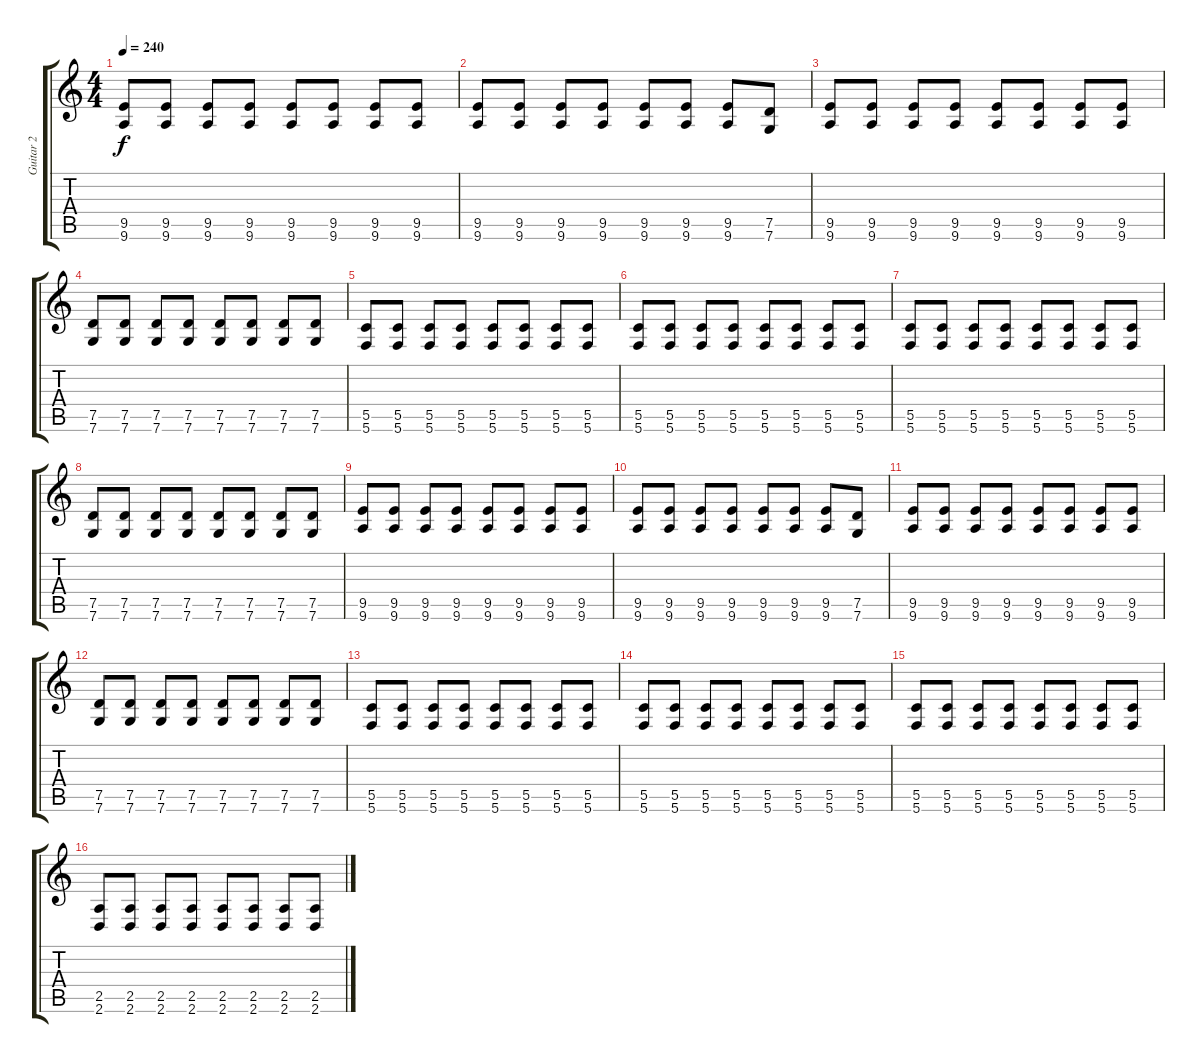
\track ("Guitar 2" "Guitar 2") {instrument distortionguitar}
\staff {score tabs}
\tuning (D4 A3 F3 C3 G2 C2) {hide}
\ts (4 4)
\tempo 240
\clef g2
\ks c
(9.5 9.6).8{dy f} (9.5 9.6).8 (9.5 9.6).8 (9.5 9.6).8 (9.5 9.6).8 (9.5 9.6).8 (9.5 9.6).8 (9.5 9.6).8 |
(9.5 9.6).8 (9.5 9.6).8 (9.5 9.6).8 (9.5 9.6).8 (9.5 9.6).8 (9.5 9.6).8 (9.5 9.6).8 (7.5 7.6).8 |
(9.5 9.6).8 (9.5 9.6).8 (9.5 9.6).8 (9.5 9.6).8 (9.5 9.6).8 (9.5 9.6).8 (9.5 9.6).8 (9.5 9.6).8 |
(7.5 7.6).8 (7.5 7.6).8 (7.5 7.6).8 (7.5 7.6).8 (7.5 7.6).8 (7.5 7.6).8 (7.5 7.6).8 (7.5 7.6).8 |
(5.5 5.6).8 (5.5 5.6).8 (5.5 5.6).8 (5.5 5.6).8 (5.5 5.6).8 (5.5 5.6).8 (5.5 5.6).8 (5.5 5.6).8 |
(5.5 5.6).8 (5.5 5.6).8 (5.5 5.6).8 (5.5 5.6).8 (5.5 5.6).8 (5.5 5.6).8 (5.5 5.6).8 (5.5 5.6).8 |
(5.5 5.6).8 (5.5 5.6).8 (5.5 5.6).8 (5.5 5.6).8 (5.5 5.6).8 (5.5 5.6).8 (5.5 5.6).8 (5.5 5.6).8 |
(7.5 7.6).8 (7.5 7.6).8 (7.5 7.6).8 (7.5 7.6).8 (7.5 7.6).8 (7.5 7.6).8 (7.5 7.6).8 (7.5 7.6).8 |
(9.5 9.6).8 (9.5 9.6).8 (9.5 9.6).8 (9.5 9.6).8 (9.5 9.6).8 (9.5 9.6).8 (9.5 9.6).8 (9.5 9.6).8 |
(9.5 9.6).8 (9.5 9.6).8 (9.5 9.6).8 (9.5 9.6).8 (9.5 9.6).8 (9.5 9.6).8 (9.5 9.6).8 (7.5 7.6).8 |
(9.5 9.6).8 (9.5 9.6).8 (9.5 9.6).8 (9.5 9.6).8 (9.5 9.6).8 (9.5 9.6).8 (9.5 9.6).8 (9.5 9.6).8 |
(7.5 7.6).8 (7.5 7.6).8 (7.5 7.6).8 (7.5 7.6).8 (7.5 7.6).8 (7.5 7.6).8 (7.5 7.6).8 (7.5 7.6).8 |
(5.5 5.6).8 (5.5 5.6).8 (5.5 5.6).8 (5.5 5.6).8 (5.5 5.6).8 (5.5 5.6).8 (5.5 5.6).8 (5.5 5.6).8 |
(5.5 5.6).8 (5.5 5.6).8 (5.5 5.6).8 (5.5 5.6).8 (5.5 5.6).8 (5.5 5.6).8 (5.5 5.6).8 (5.5 5.6).8 |
(5.5 5.6).8 (5.5 5.6).8 (5.5 5.6).8 (5.5 5.6).8 (5.5 5.6).8 (5.5 5.6).8 (5.5 5.6).8 (5.5 5.6).8 |
(2.5 2.6).8 (2.5 2.6).8 (2.5 2.6).8 (2.5 2.6).8 (2.5 2.6).8 (2.5 2.6).8 (2.5 2.6).8 (2.5 2.6).8
